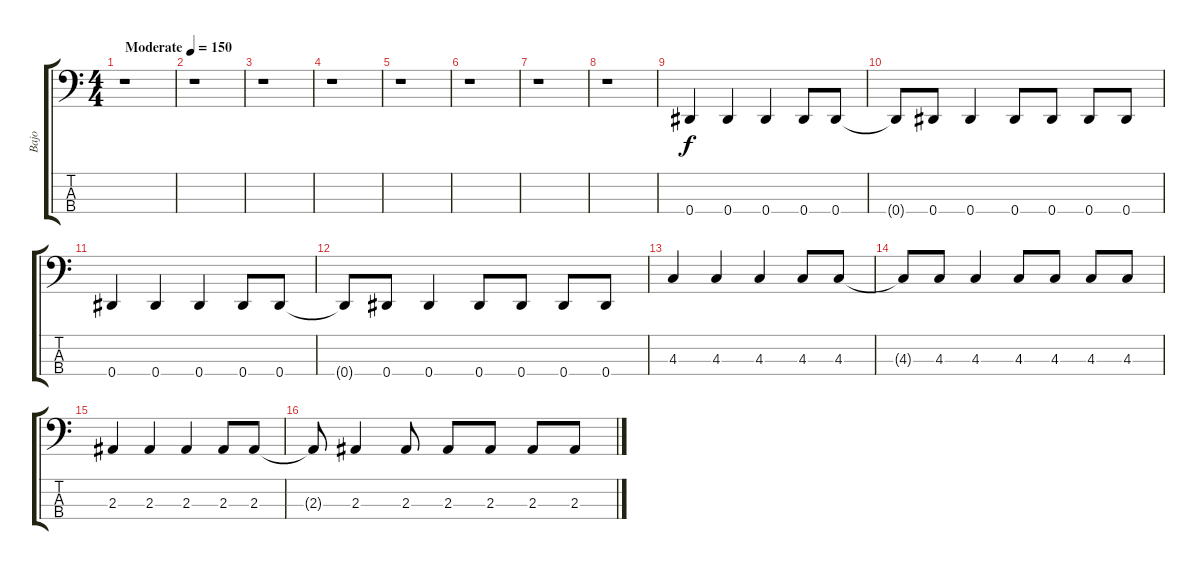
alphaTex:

\track ("Bajo" "Bajo") {instrument electricbasspick}
\staff {score tabs}
\tuning (Gb2 Db2 Ab1 Eb1) {hide}
\ts (4 4)
\tempo (150 "Moderate")
\clef f4
\ks c
r.1{dy f instrument electricbasspick} |
r.1 |
r.1 |
r.1 |
r.1 |
r.1 |
r.1 |
r.1 |
0.4.4 0.4.4 0.4.4 0.4.8 0.4.8 |
0.4{t}.8 0.4.8 0.4.4 0.4.8 0.4.8 0.4.8 0.4.8 |
0.4.4 0.4.4 0.4.4 0.4.8 0.4.8 |
0.4{t}.8 0.4.8 0.4.4 0.4.8 0.4.8 0.4.8 0.4.8 |
4.3.4 4.3.4 4.3.4 4.3.8 4.3.8 |
4.3{t}.8 4.3.8 4.3.4 4.3.8 4.3.8 4.3.8 4.3.8 |
2.3.4 2.3.4 2.3.4 2.3.8 2.3.8 |
2.3{t}.8 2.3.4 2.3.8 2.3.8 2.3.8 2.3.8 2.3.8
